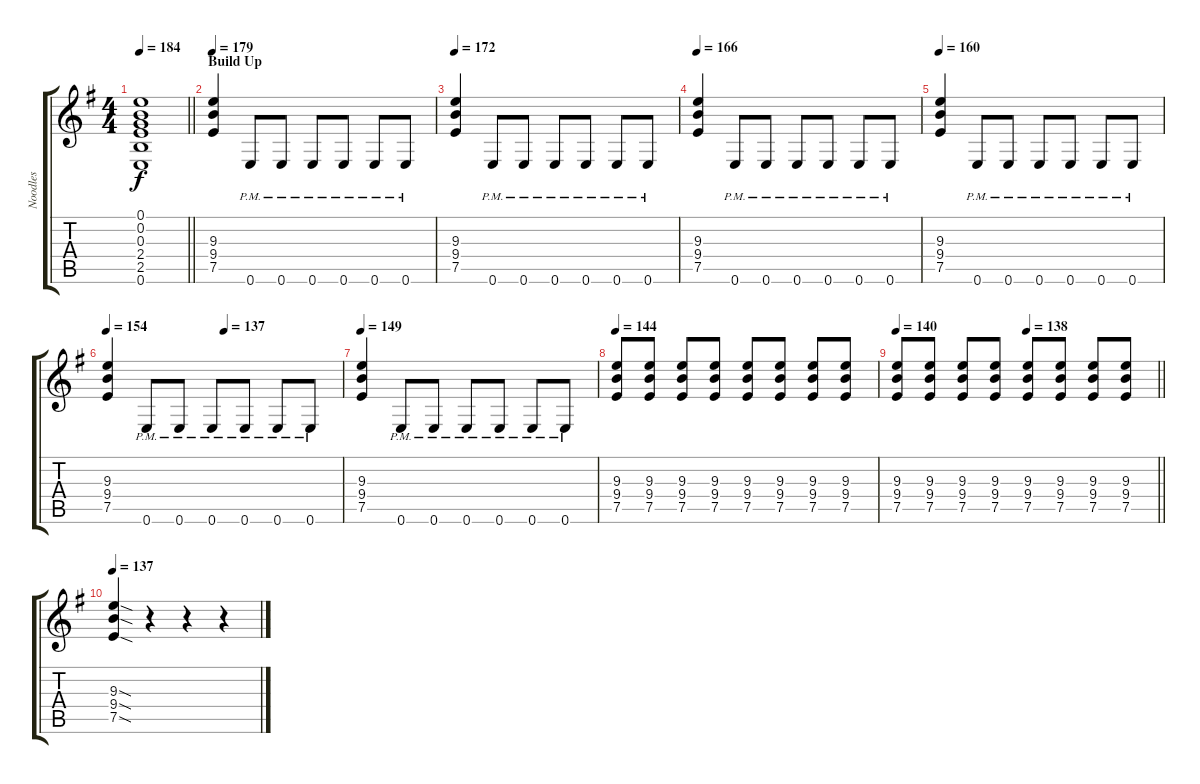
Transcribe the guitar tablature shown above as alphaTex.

\track ("Noodles" "Noodles") {instrument overdrivenguitar}
\staff {score tabs}
\tuning (E4 B3 G3 D3 A2 E2) {hide}
\ts (4 4)
\tempo 184
\clef g2
\barLineRight lightlight
\ks eminor
(0.1{t} 0.2{t} 0.3{t} 2.4{t} 2.5{t} 0.6{t}).1{dy f} |
\section ("" "Build Up")
\tempo 179
(9.3 9.4 7.5).4 0.6{pm}.8 0.6{pm}.8 0.6{pm}.8 0.6{pm}.8 0.6{pm}.8 0.6{pm}.8 |
\tempo 153
\tempo 172
(9.3 9.4 7.5).4 0.6{pm}.8 0.6{pm}.8 0.6{pm}.8 0.6{pm}.8 0.6{pm}.8 0.6{pm}.8 |
\tempo 166
(9.3 9.4 7.5).4 0.6{pm}.8 0.6{pm}.8 0.6{pm}.8 0.6{pm}.8 0.6{pm}.8 0.6{pm}.8 |
\tempo 160
(9.3 9.4 7.5).4 0.6{pm}.8 0.6{pm}.8 0.6{pm}.8 0.6{pm}.8 0.6{pm}.8 0.6{pm}.8 |
\tempo (137 0.5)
\tempo 154
(9.3 9.4 7.5).4 0.6{pm}.8 0.6{pm}.8 0.6{pm}.8 0.6{pm}.8 0.6{pm}.8 0.6{pm}.8 |
\tempo 149
(9.3 9.4 7.5).4 0.6{pm}.8 0.6{pm}.8 0.6{pm}.8 0.6{pm}.8 0.6{pm}.8 0.6{pm}.8 |
\tempo 144
(9.3 9.4 7.5).8 (9.3 9.4 7.5).8 (9.3 9.4 7.5).8 (9.3 9.4 7.5).8 (9.3 9.4 7.5).8 (9.3 9.4 7.5).8 (9.3 9.4 7.5).8 (9.3 9.4 7.5).8 |
\tempo 140
\tempo (138 0.5)
\barLineRight lightlight
(9.3 9.4 7.5).8 (9.3 9.4 7.5).8 (9.3 9.4 7.5).8 (9.3 9.4 7.5).8 (9.3 9.4 7.5).8 (9.3 9.4 7.5).8 (9.3 9.4 7.5).8 (9.3 9.4 7.5).8 |
\tempo 137
(9.3{sod} 9.4{sod} 7.5{sod}).4 r.4 r.4 r.4
